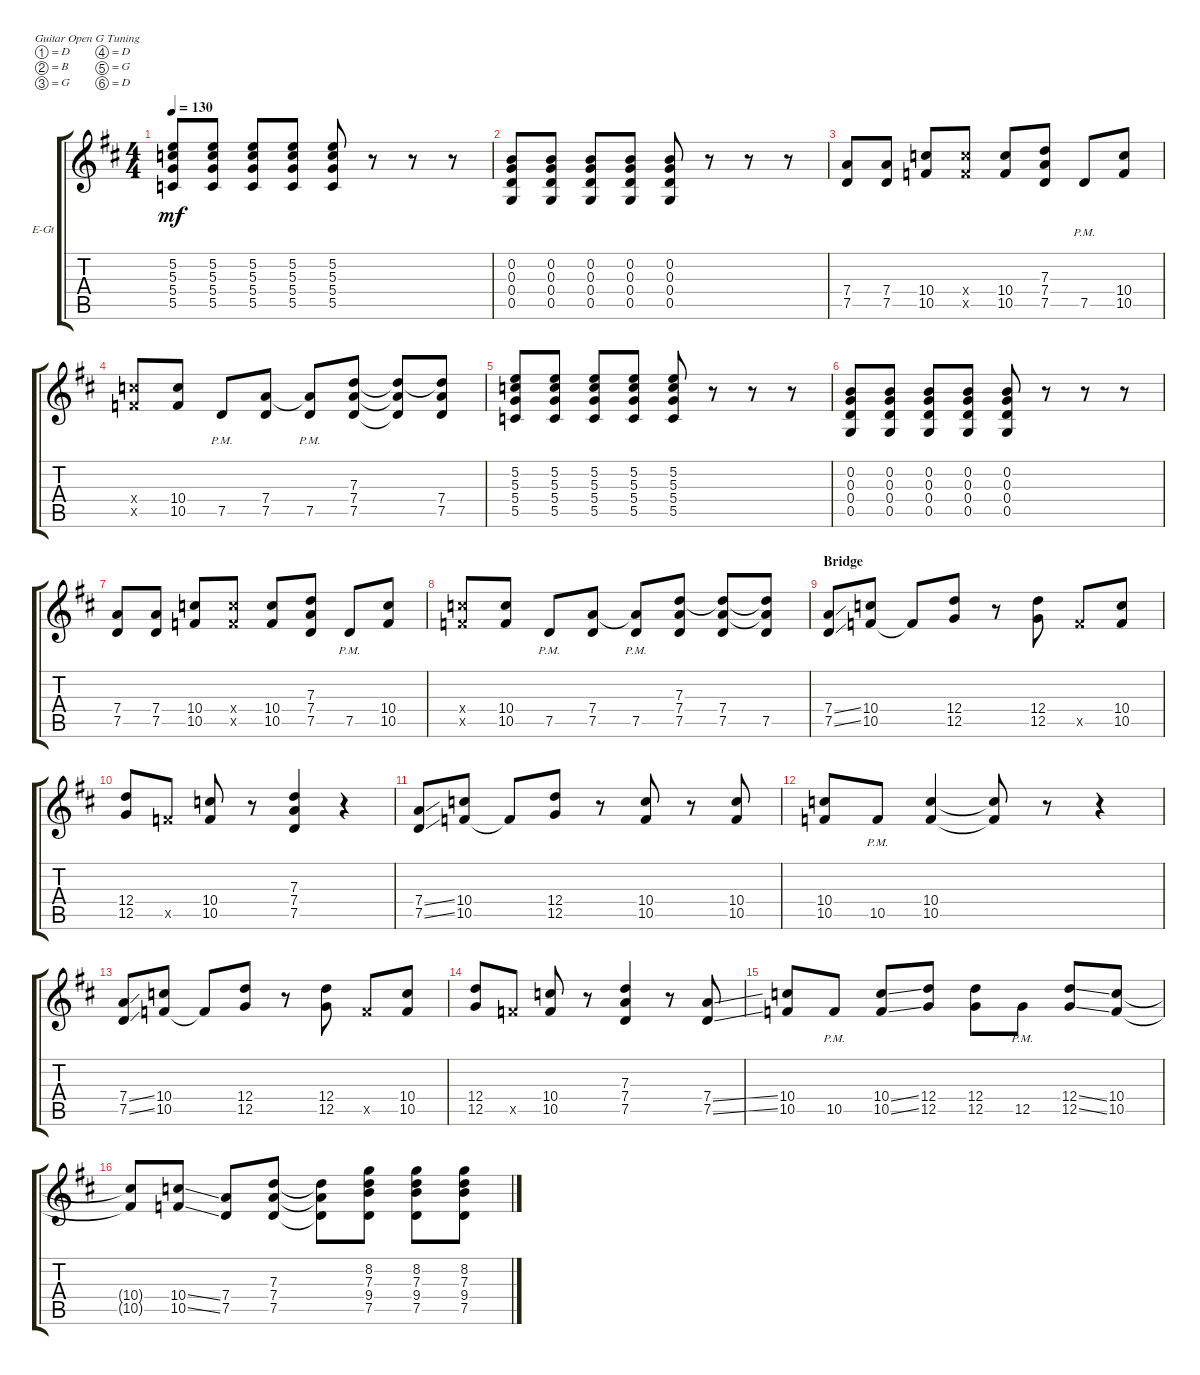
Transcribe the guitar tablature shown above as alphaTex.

\defaultSystemsLayout 4
\bracketExtendMode groupsimilarinstruments
\firstSystemTrackNameOrientation horizontal
\otherSystemsTrackNameOrientation horizontal
\track ("Keith Richards" "E-Gt") {instrument distortionguitar}
\staff {score tabs}
\tuning (D4 B3 G3 D3 G2 D2)
\ts (4 4)
\tempo 130
\clef g2
\ks d
(5.3 5.4 5.5 5.2).8{dy mf} (5.5 5.4 5.3 5.2).8 (5.2 5.3 5.4 5.5).8 (5.5 5.4 5.3 5.2).8 (5.2 5.3 5.4 5.5).8 r.8 r.8 r.8 |
(0.2 0.3 0.4 0.5).8 (0.2 0.3 0.4 0.5).8 (0.5 0.4 0.3 0.2).8 (0.2 0.3 0.4 0.5).8 (0.5 0.4 0.3 0.2).8 r.8 r.8 r.8 |
(7.5 7.4).8 (7.5 7.4).8 (10.5 10.4).8 (10.5{x} 10.4{x}).8 (10.4 10.5).8 (7.5 7.4 7.3).8 7.5{pm}.8 (10.4 10.5).8 |
(10.4{x} 10.5{x}).8 (10.5 10.4).8 7.5{pm}.8 (7.5 7.4).8 (7.4{t} 7.5{pm}).8 (7.4 7.3 7.5).8 (7.5{t} 7.4{t} 7.3{t}).8 (7.4 7.5 7.3{t}).8 |
(5.4 5.5 5.3 5.2).8 (5.5 5.4 5.3 5.2).8 (5.2 5.3 5.4 5.5).8 (5.5 5.4 5.3 5.2).8 (5.2 5.3 5.4 5.5).8 r.8 r.8 r.8 |
(0.5 0.4 0.3 0.2).8 (0.2 0.3 0.4 0.5).8 (0.5 0.4 0.3 0.2).8 (0.2 0.3 0.4 0.5).8 (0.5 0.4 0.3 0.2).8 r.8 r.8 r.8 |
(7.5 7.4).8 (7.5 7.4).8 (10.5 10.4).8 (10.5{x} 10.4{x}).8 (10.4 10.5).8 (7.5 7.4 7.3).8 7.5{pm}.8 (10.4 10.5).8 |
(10.5{x} 10.4{x}).8 (10.5 10.4).8 7.5{pm}.8 (7.5 7.4).8 (7.4{t} 7.5{pm}).8 (7.4 7.3 7.5).8 (7.5 7.4 7.3{t}).8 (7.4{t} 7.5 7.3{t}).8 |
\section ("" "Bridge")
(7.5{ss} 7.4{ss}).8 (10.5 10.4).8 10.5{t}.8 (12.5 12.4).8 r.8 (12.5 12.4).8 10.5{x}.8 (10.5 10.4).8 |
(12.5 12.4).8 10.5{x}.8 (10.5 10.4).8 r.8 (7.5 7.4 7.3).4 r.4 |
(7.5{ss} 7.4{ss}).8 (10.5 10.4).8 10.5{t}.8 (12.5 12.4).8 r.8 (10.5 10.4).8 r.8 (10.5 10.4).8 |
(10.5 10.4).8 10.5{pm}.8 (10.4 10.5).4 (10.5{t} 10.4{t}).8 r.8 r.4 |
(7.5{ss} 7.4{ss}).8 (10.5 10.4).8 10.5{t}.8 (12.5 12.4).8 r.8 (12.5 12.4).8 10.5{x}.8 (10.5 10.4).8 |
(12.5 12.4).8 10.5{x}.8 (10.5 10.4).8 r.8 (7.5 7.4 7.3).4 r.8 (7.5{ss} 7.4{ss}).8 |
(10.5 10.4).8 10.5{pm}.8 (10.5{ss} 10.4{ss}).8 (12.4 12.5).8 (12.4 12.5).8 12.5{pm}.8 (12.5{ss} 12.4{ss}).8 (10.5 10.4).8 |
(10.4{t} 10.5{t}).8 (10.5{ss} 10.4{ss}).8 (7.5 7.4).8 (7.4 7.5 7.3).8 (7.3{t} 7.4{t} 7.5{t}).8 (7.5 9.4 7.3 8.2).8 (8.2 7.3 9.4 7.5).8 (7.5 9.4 7.3 8.2).8
